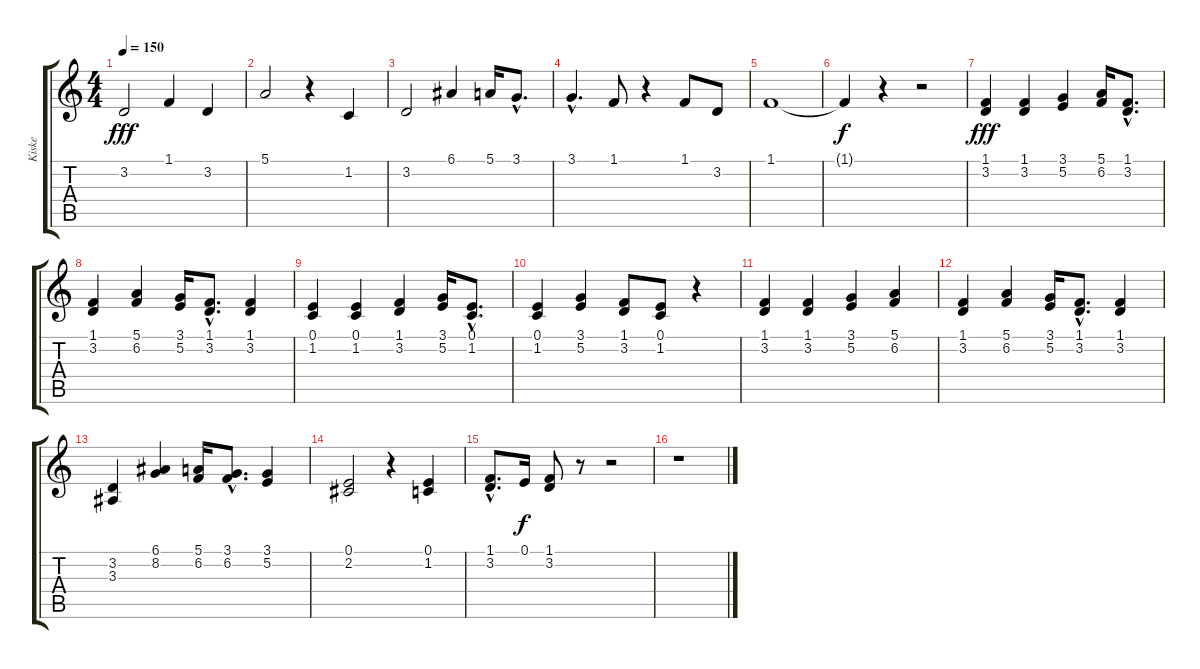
\track ("Kiske" "Kiske") {instrument baritonesax}
\staff {score tabs}
\tuning (E4 B3 G3 D3 A2 E2) {hide}
\ts (4 4)
\tempo 150
\clef g2
\ks c
3.2.2{dy fff} 1.1.4 3.2.4 |
5.1.2 r.4 1.2.4 |
3.2.2 6.1.4 5.1.16 3.1{hac}.8{d} |
3.1{hac}.4{d} 1.1.8 r.4 1.1.8 3.2.8 |
1.1.1 |
1.1{t}.4{dy f} r.4 r.2 |
(1.1 3.2).4{dy fff} (1.1 3.2).4 (3.1 5.2).4 (5.1 6.2).16 (1.1{hac} 3.2{hac}).8{d} |
(1.1 3.2).4 (5.1 6.2).4 (3.1 5.2).16 (1.1{hac} 3.2{hac}).8{d} (1.1 3.2).4 |
(0.1 1.2).4 (0.1 1.2).4 (1.1 3.2).4 (3.1 5.2).16 (0.1{hac} 1.2{hac}).8{d} |
(0.1 1.2).4 (3.1 5.2).4 (1.1 3.2).8 (0.1 1.2).8 r.4 |
(1.1 3.2).4 (1.1 3.2).4 (3.1 5.2).4 (5.1 6.2).4 |
(1.1 3.2).4 (5.1 6.2).4 (3.1 5.2).16 (1.1{hac} 3.2{hac}).8{d} (1.1 3.2).4 |
(3.2 3.3).4 (6.1 8.2).4 (5.1 6.2).16 (3.1{hac} 6.2{hac}).8{d} (3.1 5.2).4 |
(0.1 2.2).2 r.4 (0.1 1.2).4 |
(1.1{hac} 3.2{hac}).8{d} 0.1.16{dy f} (1.1 3.2).8 r.8 r.2 |
r.1
